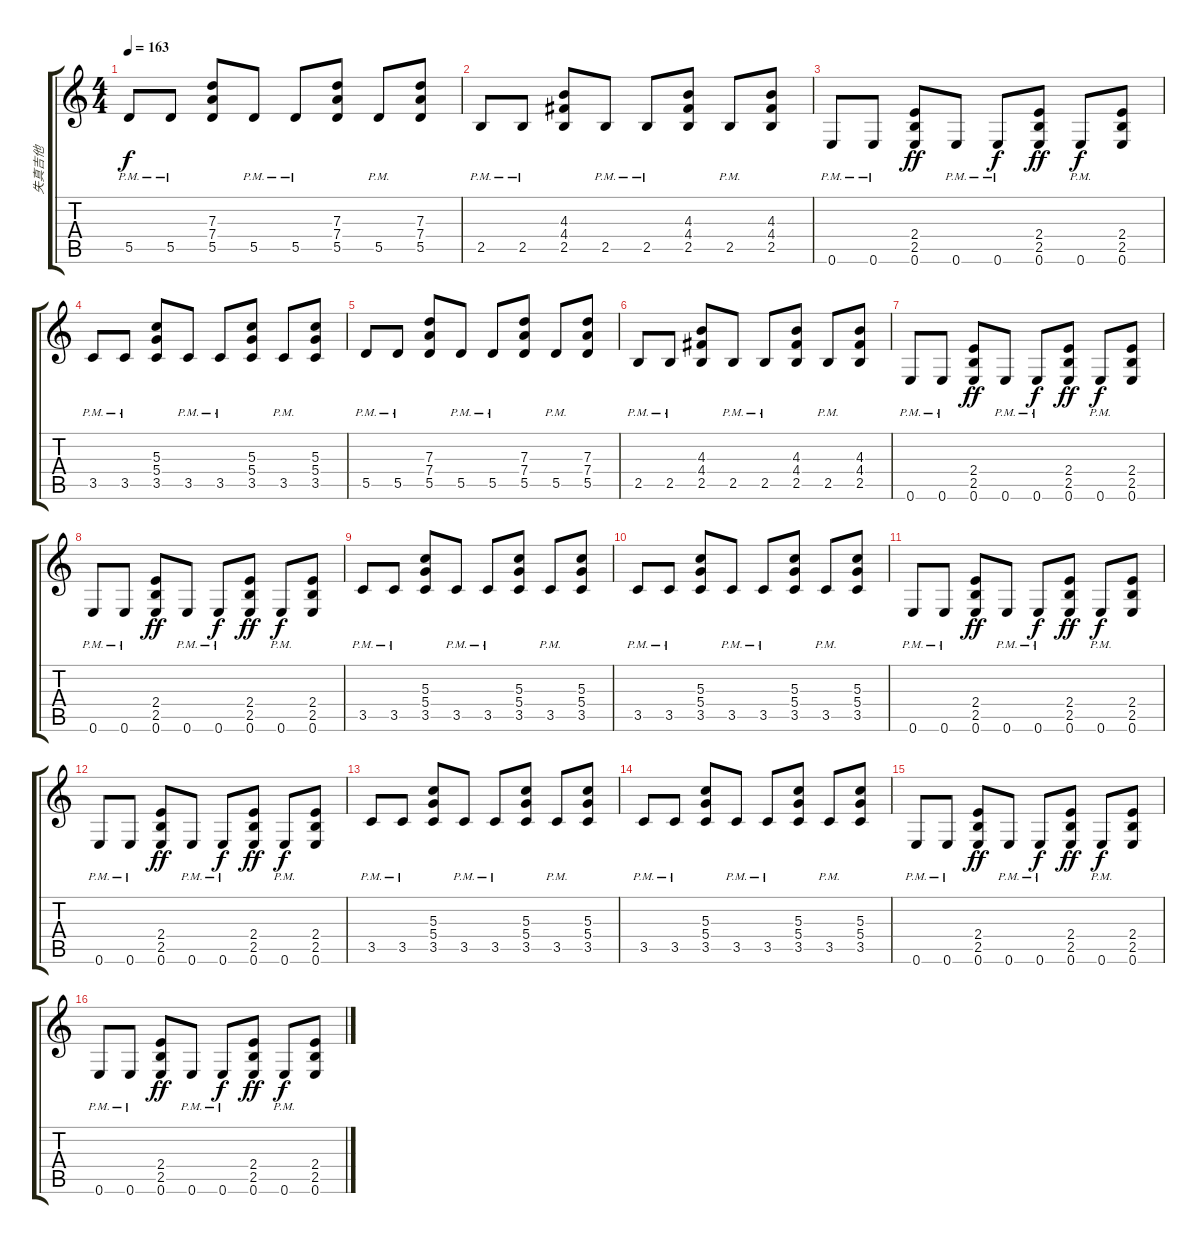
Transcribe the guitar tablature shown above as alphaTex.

\track ("失真吉他" "失真吉他") {instrument distortionguitar}
\staff {score tabs}
\tuning (E4 B3 G3 D3 A2 E2) {hide}
\ts (4 4)
\tempo 163
\clef g2
\ks c
5.5{pm}.8{dy f} 5.5{pm}.8 (7.3 7.4 5.5).8 5.5{pm}.8 5.5{pm}.8 (7.3 7.4 5.5).8 5.5{pm}.8 (7.3 7.4 5.5).8 |
2.5{pm}.8 2.5{pm}.8 (4.3 4.4 2.5).8 2.5{pm}.8 2.5{pm}.8 (4.3 4.4 2.5).8 2.5{pm}.8 (4.3 4.4 2.5).8 |
0.6{pm}.8 0.6{pm}.8 (2.4 2.5 0.6).8{dy ff} 0.6{pm}.8 0.6{pm}.8{dy f} (2.4 2.5 0.6).8{dy ff} 0.6{pm}.8{dy f} (2.4 2.5 0.6).8 |
3.5{pm}.8 3.5{pm}.8 (5.3 5.4 3.5).8 3.5{pm}.8 3.5{pm}.8 (5.3 5.4 3.5).8 3.5{pm}.8 (5.3 5.4 3.5).8 |
5.5{pm}.8 5.5{pm}.8 (7.3 7.4 5.5).8 5.5{pm}.8 5.5{pm}.8 (7.3 7.4 5.5).8 5.5{pm}.8 (7.3 7.4 5.5).8 |
2.5{pm}.8 2.5{pm}.8 (4.3 4.4 2.5).8 2.5{pm}.8 2.5{pm}.8 (4.3 4.4 2.5).8 2.5{pm}.8 (4.3 4.4 2.5).8 |
0.6{pm}.8 0.6{pm}.8 (2.4 2.5 0.6).8{dy ff} 0.6{pm}.8 0.6{pm}.8{dy f} (2.4 2.5 0.6).8{dy ff} 0.6{pm}.8{dy f} (2.4 2.5 0.6).8 |
0.6{pm}.8 0.6{pm}.8 (2.4 2.5 0.6).8{dy ff} 0.6{pm}.8 0.6{pm}.8{dy f} (2.4 2.5 0.6).8{dy ff} 0.6{pm}.8{dy f} (2.4 2.5 0.6).8 |
3.5{pm}.8 3.5{pm}.8 (5.3 5.4 3.5).8 3.5{pm}.8 3.5{pm}.8 (5.3 5.4 3.5).8 3.5{pm}.8 (5.3 5.4 3.5).8 |
3.5{pm}.8 3.5{pm}.8 (5.3 5.4 3.5).8 3.5{pm}.8 3.5{pm}.8 (5.3 5.4 3.5).8 3.5{pm}.8 (5.3 5.4 3.5).8 |
0.6{pm}.8 0.6{pm}.8 (2.4 2.5 0.6).8{dy ff} 0.6{pm}.8 0.6{pm}.8{dy f} (2.4 2.5 0.6).8{dy ff} 0.6{pm}.8{dy f} (2.4 2.5 0.6).8 |
0.6{pm}.8{txt ""} 0.6{pm}.8 (2.4 2.5 0.6).8{dy ff} 0.6{pm}.8 0.6{pm}.8{dy f} (2.4 2.5 0.6).8{dy ff} 0.6{pm}.8{dy f} (2.4 2.5 0.6).8 |
3.5{pm}.8 3.5{pm}.8 (5.3 5.4 3.5).8 3.5{pm}.8 3.5{pm}.8 (5.3 5.4 3.5).8 3.5{pm}.8 (5.3 5.4 3.5).8 |
3.5{pm}.8 3.5{pm}.8 (5.3 5.4 3.5).8 3.5{pm}.8 3.5{pm}.8 (5.3 5.4 3.5).8 3.5{pm}.8 (5.3 5.4 3.5).8 |
0.6{pm}.8 0.6{pm}.8 (2.4 2.5 0.6).8{dy ff} 0.6{pm}.8 0.6{pm}.8{dy f} (2.4 2.5 0.6).8{dy ff} 0.6{pm}.8{dy f} (2.4 2.5 0.6).8 |
0.6{pm}.8 0.6{pm}.8 (2.4 2.5 0.6).8{dy ff} 0.6{pm}.8 0.6{pm}.8{dy f} (2.4 2.5 0.6).8{dy ff} 0.6{pm}.8{dy f} (2.4 2.5 0.6).8
